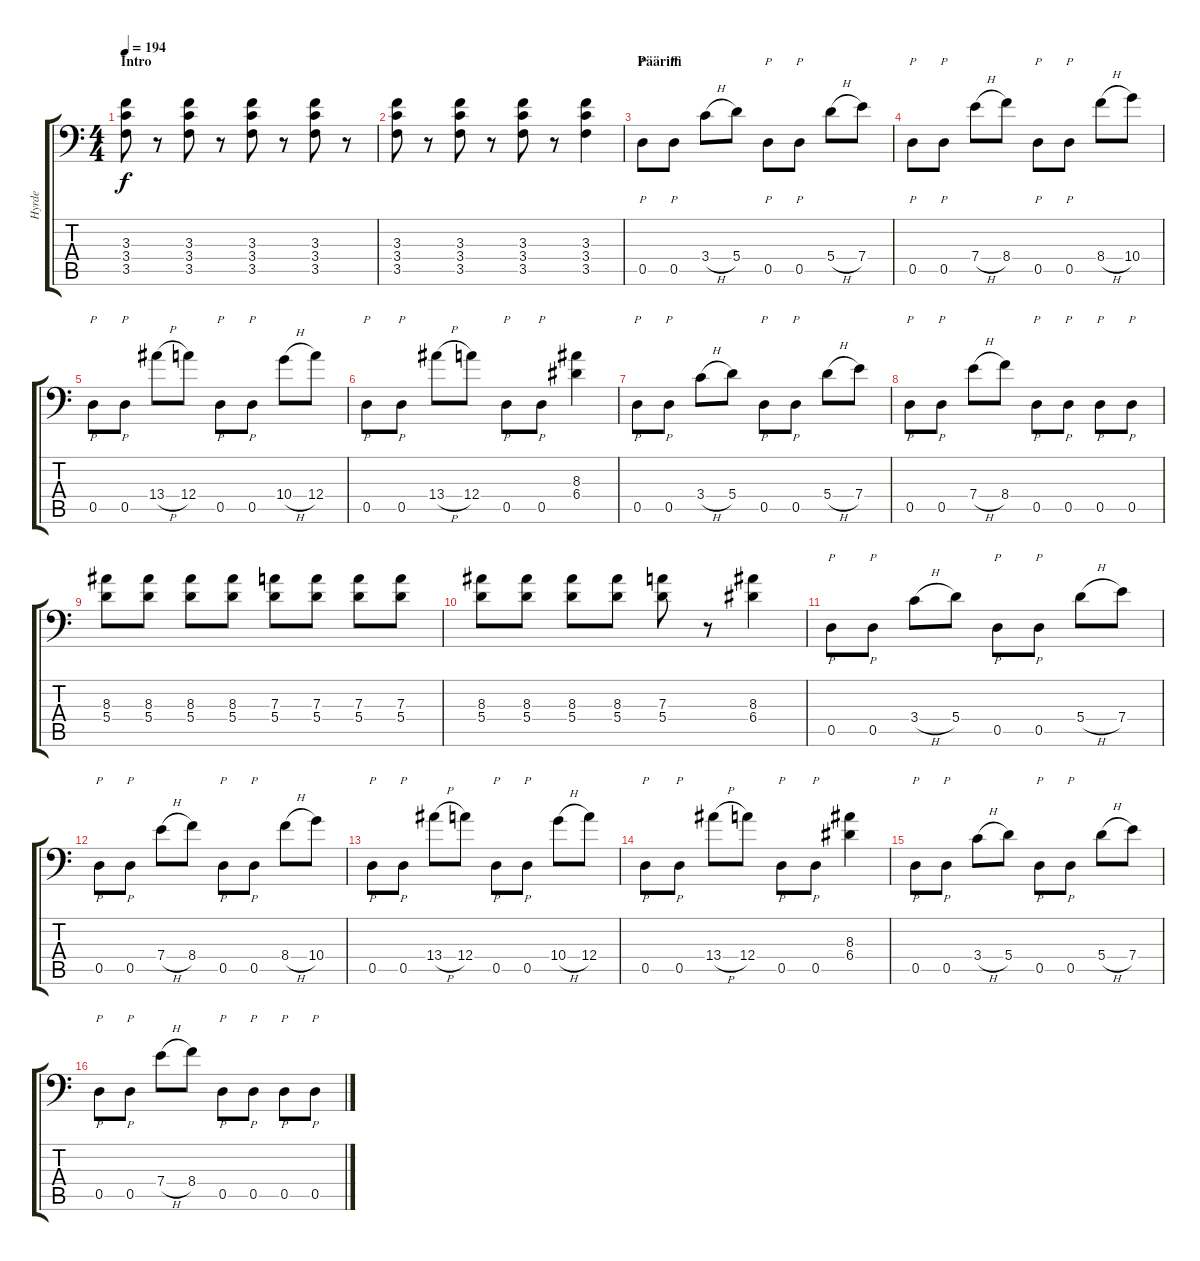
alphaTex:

\track ("Hyrde" "Hyrde") {instrument distortionguitar}
\staff {score tabs}
\tuning (B3 G3 D3 A2 D2 A1) {hide}
\ts (4 4)
\section ("" "Intro")
\tempo 194
\clef f4
\ks c
(3.3 3.4 3.5).8{dy f instrument distortionguitar} r.8 (3.3 3.4 3.5).8 r.8 (3.3 3.4 3.5).8 r.8 (3.3 3.4 3.5).8 r.8 |
(3.3 3.4 3.5).8 r.8 (3.3 3.4 3.5).8 r.8 (3.3 3.4 3.5).8 r.8 (3.3 3.4 3.5).4 |
\section ("" "Pääriffi")
0.5.8{p} 0.5.8{p} 3.4{h}.8 5.4.8 0.5.8{p} 0.5.8{p} 5.4{h}.8 7.4.8 |
0.5.8{p} 0.5.8{p} 7.4{h}.8 8.4.8 0.5.8{p} 0.5.8{p} 8.4{h}.8 10.4.8 |
0.5.8{p} 0.5.8{p} 13.4{h}.8 12.4.8 0.5.8{p} 0.5.8{p} 10.4{h}.8 12.4.8 |
0.5.8{p} 0.5.8{p} 13.4{h}.8 12.4.8 0.5.8{p} 0.5.8{p} (8.3 6.4).4 |
0.5.8{p} 0.5.8{p} 3.4{h}.8 5.4.8 0.5.8{p} 0.5.8{p} 5.4{h}.8 7.4.8 |
0.5.8{p} 0.5.8{p} 7.4{h}.8 8.4.8 0.5.8{p} 0.5.8{p} 0.5.8{p} 0.5.8{p} |
(8.3 5.4).8 (8.3 5.4).8 (8.3 5.4).8 (8.3 5.4).8 (7.3 5.4).8 (7.3 5.4).8 (7.3 5.4).8 (7.3 5.4).8 |
(8.3 5.4).8 (8.3 5.4).8 (8.3 5.4).8 (8.3 5.4).8 (7.3 5.4).8 r.8 (8.3 6.4).4 |
0.5.8{p} 0.5.8{p} 3.4{h}.8 5.4.8 0.5.8{p} 0.5.8{p} 5.4{h}.8 7.4.8 |
0.5.8{p} 0.5.8{p} 7.4{h}.8 8.4.8 0.5.8{p} 0.5.8{p} 8.4{h}.8 10.4.8 |
0.5.8{p} 0.5.8{p} 13.4{h}.8 12.4.8 0.5.8{p} 0.5.8{p} 10.4{h}.8 12.4.8 |
0.5.8{p} 0.5.8{p} 13.4{h}.8 12.4.8 0.5.8{p} 0.5.8{p} (8.3 6.4).4 |
0.5.8{p} 0.5.8{p} 3.4{h}.8 5.4.8 0.5.8{p} 0.5.8{p} 5.4{h}.8 7.4.8 |
0.5.8{p} 0.5.8{p} 7.4{h}.8 8.4.8 0.5.8{p} 0.5.8{p} 0.5.8{p} 0.5.8{p}
